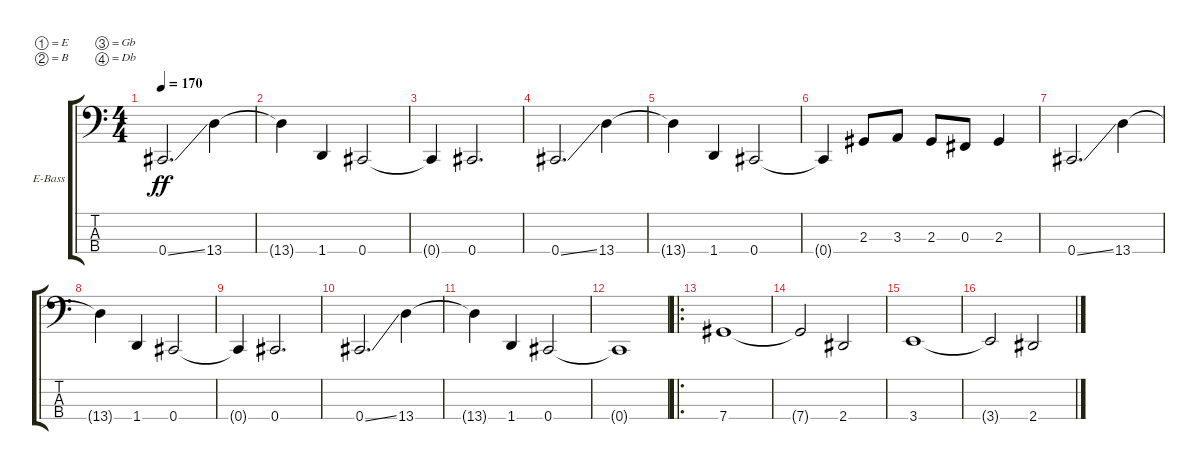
\defaultSystemsLayout 4
\bracketExtendMode groupsimilarinstruments
\firstSystemTrackNameOrientation horizontal
\otherSystemsTrackNameOrientation horizontal
\track ("Orion" "E-Bass") {instrument electricbassfinger}
\staff {score tabs}
\tuning (E2 B1 Gb1 Db1)
\ts (4 4)
\tempo 170
\clef f4
\scale
0.333333
\ks c
0.4{ss}.2{d dy ff} 13.4.4 |
\scale
0.333333 13.4{t}.4 1.4.4 0.4.2 |
\scale
0.333333 0.4{t}.4 0.4.2{d} |
\scale
0.333333 0.4{ss}.2{d} 13.4.4 |
\scale
0.333333 13.4{t}.4 1.4.4 0.4.2 |
\scale
0.333333 0.4{t}.4 2.3.8 3.3.8 2.3.8 0.3.8 2.3.4 |
\scale
0.333333 0.4{ss}.2{d} 13.4.4 |
\scale
0.333333 13.4{t}.4 1.4.4 0.4.2 |
\scale
0.333333 0.4{t}.4 0.4.2{d} |
\scale
0.333333 0.4{ss}.2{d} 13.4.4 |
\scale
0.333333 13.4{t}.4 1.4.4 0.4.2 |
\scale
0.313131 0.4{t}.1 |
\ro
\scale
0.373737 7.4.1 |
\scale
0.313131 7.4{t}.2 2.4.2 |
\scale
0.333333 3.4.1 |
\scale
0.333333 3.4{t}.2 2.4.2
